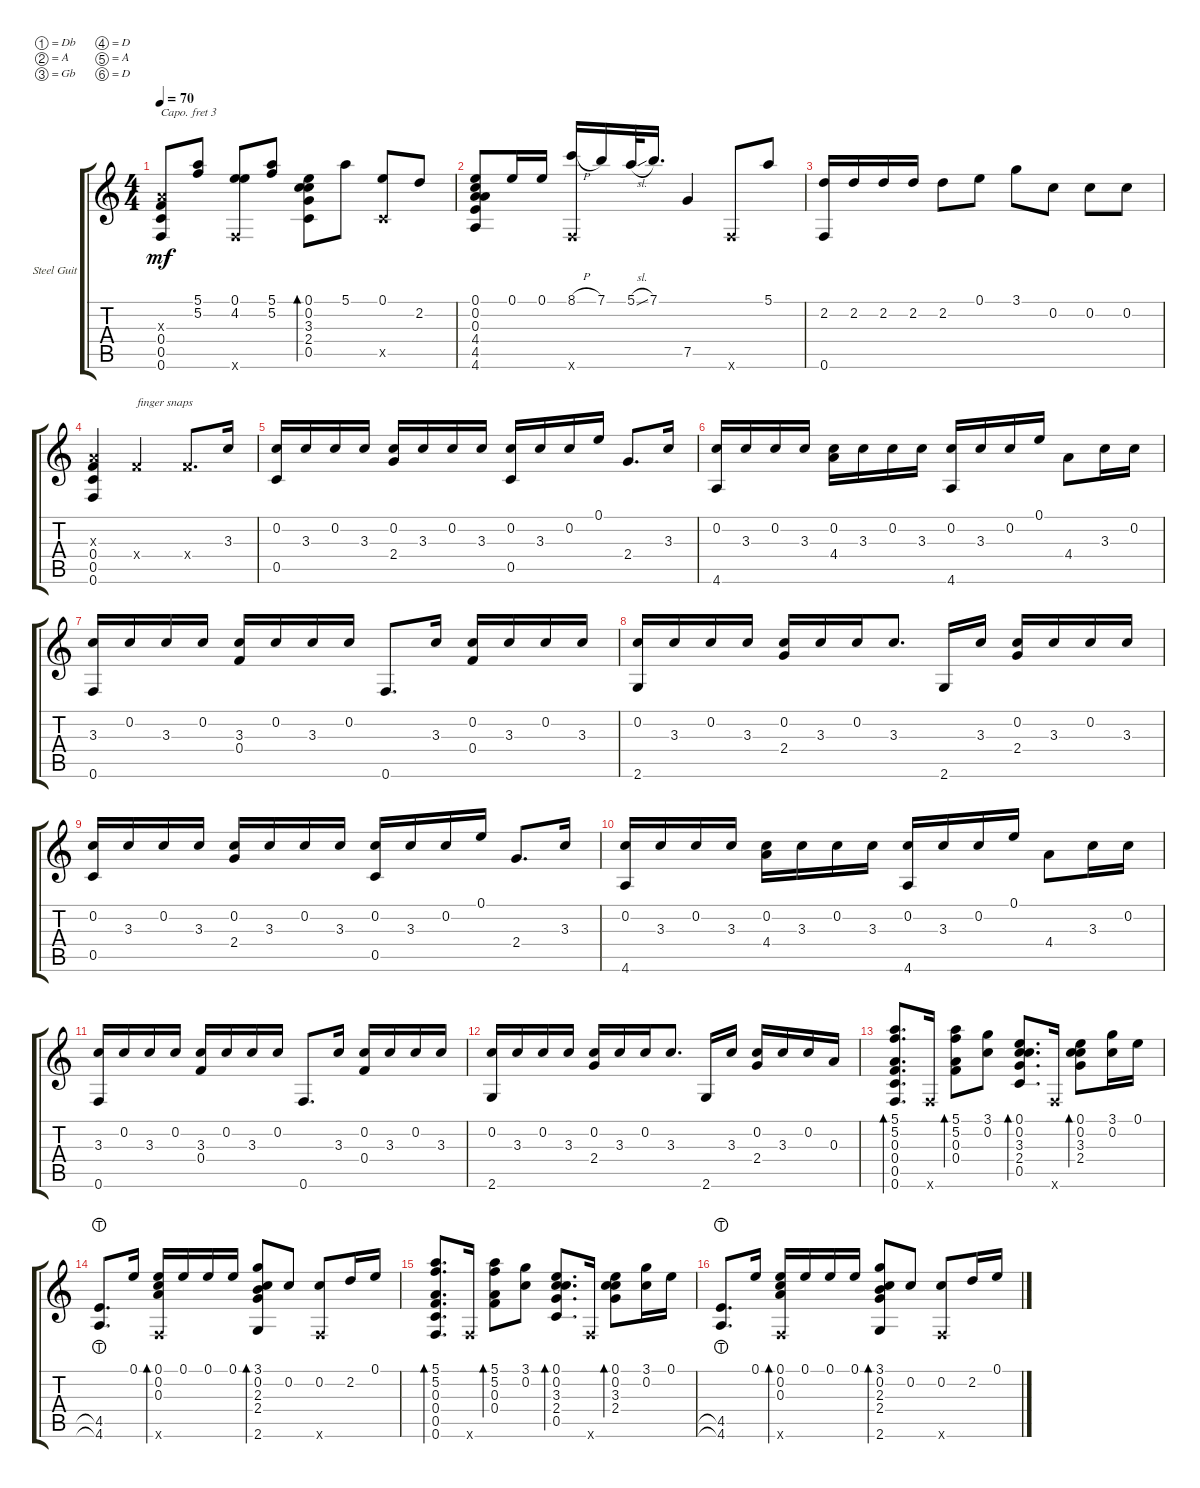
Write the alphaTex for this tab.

\defaultSystemsLayout 4
\bracketExtendMode groupsimilarinstruments
\firstSystemTrackNameOrientation horizontal
\otherSystemsTrackNameOrientation horizontal
\track ("Steel Guitar" "Steel Guit") {instrument acousticguitarsteel}
\staff {score tabs}
\capo 3
\tuning (Db4 A3 Gb3 D3 A2 D2)
\ts (4 4)
\tempo 70
\clef g2
\ks c
(0.5 0.6 0.4 0.3{x}).8{dy mf} (5.1 5.2).8 (4.2 0.1 0.6{x}).8 (5.2 5.1).8 (0.5 2.4 3.3 0.2 0.1).8{bd 30} 5.1.8 (0.1 0.5{x}).8 2.2.8 |
(4.6 4.5 4.4 0.3 0.2 0.1).8 0.1.16 0.1.16 (8.1{h} 0.6{x}).16 7.1.16 5.1{sl}.32 7.1.16{d} 7.5.4 0.6{x}.8 5.1.8 |
(2.2 0.6).16 2.2.16 2.2.16 2.2.16 2.2.8 0.1.8 3.1.8 0.2.8 0.2.8 0.2.8 |
(0.6 0.5 0.4 0.3{x}).4 0.4{x}.2{txt "finger snaps"} 0.4{x}.8{d} 3.3.16 |
(0.2 0.5).16 3.3.16 0.2.16 3.3.16 (0.2 2.4).16 3.3.16 0.2.16 3.3.16 (0.2 0.5).16 3.3.16 0.2.16 0.1.16 2.4.8{d} 3.3.16 |
(0.2 4.6).16 3.3.16 0.2.16 3.3.16 (0.2 4.4).16 3.3.16 0.2.16 3.3.16 (0.2 4.6).16 3.3.16 0.2.16 0.1.16 4.4.8 3.3.16 0.2.16 |
(3.3 0.6).16 0.2.16 3.3.16 0.2.16 (3.3 0.4).16 0.2.16 3.3.16 0.2.16 0.6.8{d} 3.3.16 (0.2 0.4).16 3.3.16 0.2.16 3.3.16 |
(0.2 2.6).16 3.3.16 0.2.16 3.3.16 (0.2 2.4).16 3.3.16 0.2.16 3.3.8{d} 2.6.16 3.3.16 (0.2 2.4).16 3.3.16 0.2.16 3.3.16 |
(0.2 0.5).16 3.3.16 0.2.16 3.3.16 (0.2 2.4).16 3.3.16 0.2.16 3.3.16 (0.2 0.5).16 3.3.16 0.2.16 0.1.16 2.4.8{d} 3.3.16 |
(0.2 4.6).16 3.3.16 0.2.16 3.3.16 (0.2 4.4).16 3.3.16 0.2.16 3.3.16 (0.2 4.6).16 3.3.16 0.2.16 0.1.16 4.4.8 3.3.16 0.2.16 |
(3.3 0.6).16 0.2.16 3.3.16 0.2.16 (3.3 0.4).16 0.2.16 3.3.16 0.2.16 0.6.8{d} 3.3.16 (0.2 0.4).16 3.3.16 0.2.16 3.3.16 |
(0.2 2.6).16 3.3.16 0.2.16 3.3.16 (0.2 2.4).16 3.3.16 0.2.16 3.3.8{d} 2.6.16 3.3.16 (0.2 2.4).16 3.3.16 0.2.16 0.3.16 |
(0.6 0.5 0.4 0.3 5.2 5.1).8{d bd 30} 0.6{x}.16 (0.4 0.3 5.2 5.1).8{bd 30} (3.1 0.2).8 (0.5 2.4 3.3 0.2 0.1).8{d bd 30} 0.6{x}.16 (2.4 3.3 0.2 0.1).8{bd 30} (3.1 0.2).16 0.1.16 |
(4.6{lht} 4.5{lht}).8{d} 0.1.16 (0.3 0.2 0.1 0.6{x}).16{bd 30} 0.1.16 0.1.16 0.1.16 (2.6 2.4 2.3 0.2 3.1).8{bd 30} 0.2.8 (0.2 0.6{x}).8 2.2.16 0.1.16 |
(0.6 0.5 0.4 0.3 5.2 5.1).8{d bd 30} 0.6{x}.16 (0.4 0.3 5.2 5.1).8{bd 30} (3.1 0.2).8 (0.5 2.4 3.3 0.2 0.1).8{d bd 30} 0.6{x}.16 (2.4 3.3 0.2 0.1).8{bd 30} (3.1 0.2).16 0.1.16 |
(4.6{lht} 4.5{lht}).8{d} 0.1.16 (0.3 0.2 0.1 0.6{x}).16{bd 30} 0.1.16 0.1.16 0.1.16 (2.6 2.4 2.3 0.2 3.1).8{bd 30} 0.2.8 (0.2 0.6{x}).8 2.2.16 0.1.16
